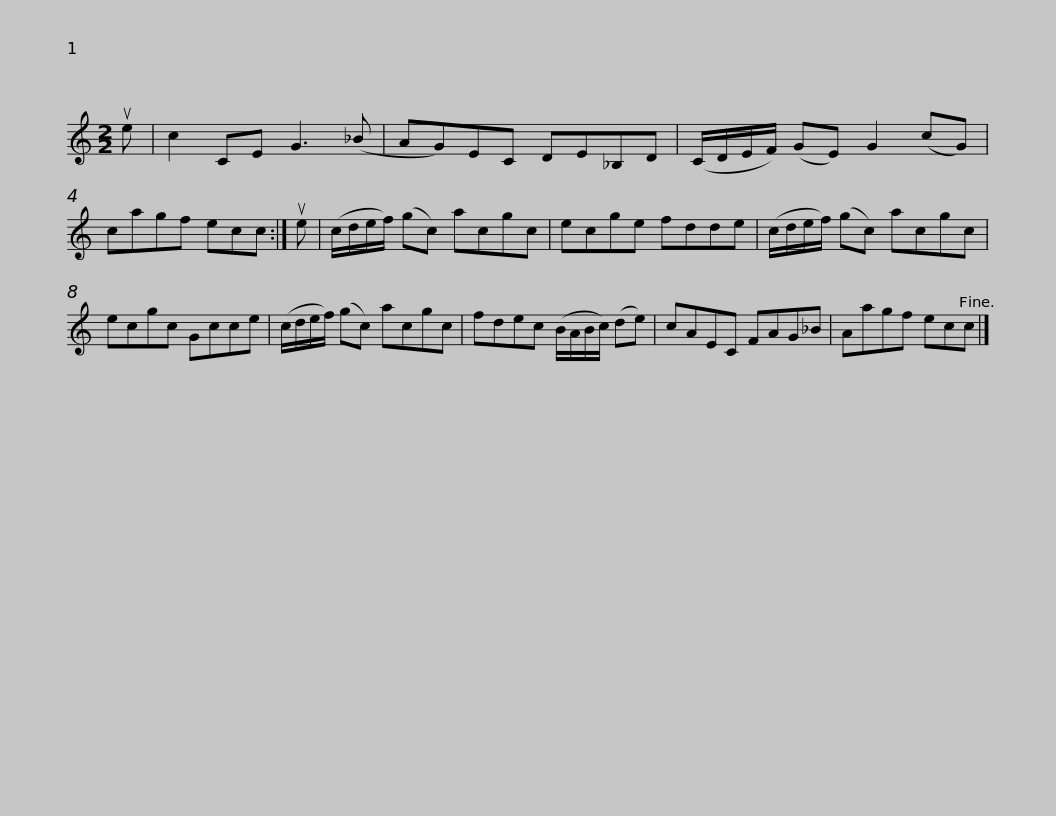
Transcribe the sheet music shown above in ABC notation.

X:1
L:1/8
M:2/2
I:linebreak $
K:C
V:1 treble
V:1
 ue | c2 CE G3 (_B | AG)EC DE_B,D | (C/D/E/F/) (GE) G2 (cG) | cagf ecc :| %5
 ue | (c/d/e/f/) (gc) acgc |$ ecge fdde | (c/d/e/f/) (gc) acgc | ecgc Gcce | %10
 (c/d/e/f/) (gc) acgc | fdec (B/A/B/c/) (de) |$ cAEC FAG_B | Aagf ecc |] %14
